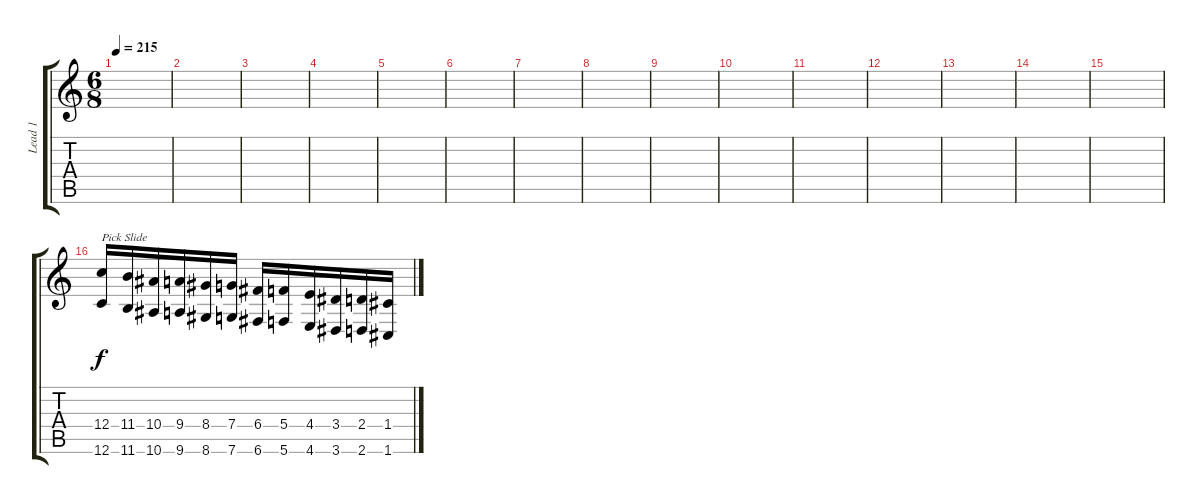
\track ("Lead 1" "Lead 1") {instrument distortionguitar}
\staff {score tabs}
\tuning (D4 A3 F3 C3 G2 C2) {hide}
\ts (6 8)
\tempo 215
\clef g2
\ks c
|
|
|
|
|
|
|
|
|
|
|
|
|
|
|
(12.4 12.6).16{txt "Pick Slide"} (11.4 11.6).16 (10.4 10.6).16 (9.4 9.6).16 (8.4 8.6).16 (7.4 7.6).16 (6.4 6.6).16 (5.4 5.6).16 (4.4 4.6).16 (3.4 3.6).16 (2.4 2.6).16 (1.4 1.6).16
